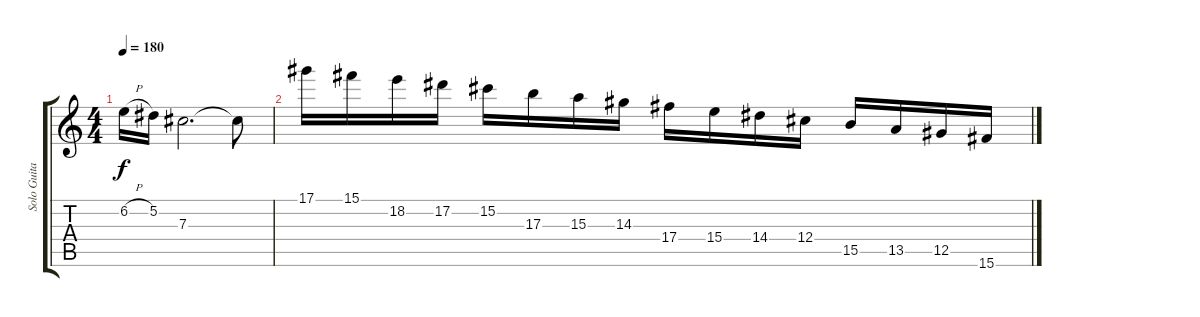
\track ("Solo Guitar" "Solo Guita") {instrument distortionguitar}
\staff {score tabs}
\tuning (Eb4 Bb3 Gb3 Db3 Ab2 Eb2) {hide}
\ts (4 4)
\tempo 180
\clef g2
\ks c
6.2{h}.16{dy f} 5.2.16 7.3.2{d} 7.3{t}.8 |
17.1.16 15.1.16 18.2.16 17.2.16 15.2.16 17.3.16 15.3.16 14.3.16 17.4.16 15.4.16 14.4.16 12.4.16 15.5.16 13.5.16 12.5.16 15.6.16
